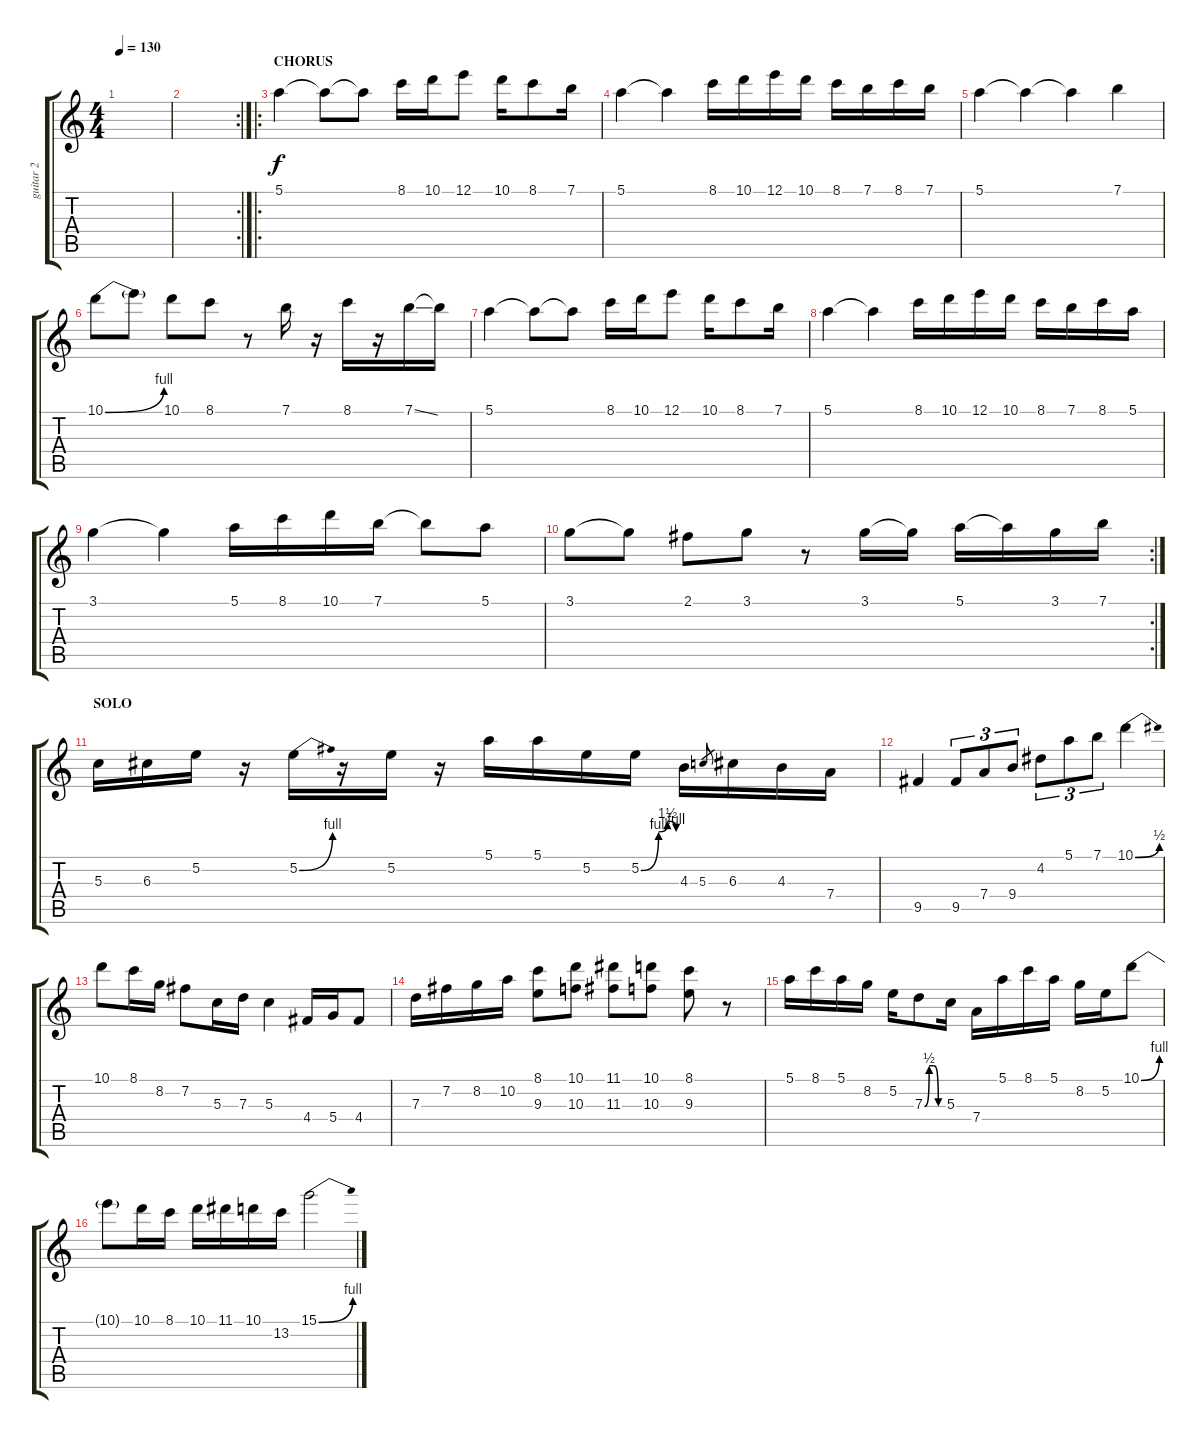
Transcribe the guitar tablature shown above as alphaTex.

\track ("guitar 2" "guitar 2") {instrument electricguitarjazz}
\staff {score tabs}
\tuning (E4 B3 G3 D3 A2 D2) {hide}
\ts (4 4)
\tempo 130
\clef g2
\ks c
|
\rc 2
|
\ro
\section ("" "CHORUS")
5.1.4{volume 13 balance 8 instrument electricguitarjazz} 5.1{t}.8 5.1{t}.8 8.1.16 10.1.16 12.1.8 10.1.16 8.1.8 7.1.16 |
5.1.4 5.1{t}.4 8.1.16 10.1.16 12.1.16 10.1.16 8.1.16 7.1.16 8.1.16 7.1.16 |
5.1.4 5.1{t}.4 5.1{t}.4 7.1.4 |
10.1{be (bend 0 0 60 4)}.8 10.1{t}.8 10.1.8 8.1.8 r.8 7.1.16 r.16 8.1.16 r.16 7.1{ss}.16 7.1{t}.16 |
5.1.4 5.1{t}.8 5.1{t}.8 8.1.16 10.1.16 12.1.8 10.1.16 8.1.8 7.1.16 |
5.1.4 5.1{t}.4 8.1.16 10.1.16 12.1.16 10.1.16 8.1.16 7.1.16 8.1.16 5.1.16 |
3.1.4 3.1{t}.4 5.1.16 8.1.16 10.1.16 7.1.16 7.1{t}.8 5.1.8 |
\rc 2
3.1.8 3.1{t}.8 2.1.8 3.1.8 r.8 3.1.16 3.1{t}.16 5.1.16 5.1{t}.16 3.1.16 7.1.16 |
\section ("" "SOLO")
5.3.16{volume 16 instrument distortionguitar} 6.3.16 5.2.16 r.16 5.2{be (bend 0 0 60 4)}.16 r.16 5.2.16 r.16 5.1.16 5.1.16 5.2.16 5.2{be (custom 0 0 30 4 45 6 60 4)}.16 4.3.16 5.3.8{gr} 6.3.16 4.3.16 7.4.16 |
9.5.4 9.5.8{tu (3 2)} 7.4.8{tu (3 2)} 9.4.8{tu (3 2)} 4.2.8{tu (3 2)} 5.1.8{tu (3 2)} 7.1.8{tu (3 2)} 10.1{be (bend 0 0 60 2)}.4 |
10.1.8 8.1.16 8.2.16 7.2.8 5.3.16 7.3.16 5.3.4 4.4.16 5.4.16 4.4.8 |
7.3.16 7.2.16 8.2.16 10.2.16 (8.1 9.3).8 (10.1 10.3).8 (11.1 11.3).8 (10.1 10.3).8 (8.1 9.3).8 r.8 |
5.1.16 8.1.16 5.1.16 8.2.16 5.2.16 7.3{be (custom 0 0 15 2 30 2 45 0 60 0)}.8 5.3.16 7.4.16 5.1.16 8.1.16 5.1.16 8.2.16 5.2.16 10.1{be (bend 0 0 60 4)}.8 |
10.1{t}.8 10.1.16 8.1.16 10.1.16 11.1.16 10.1.16 13.2.16 15.1{be (bend 0 0 60 4)}.2
